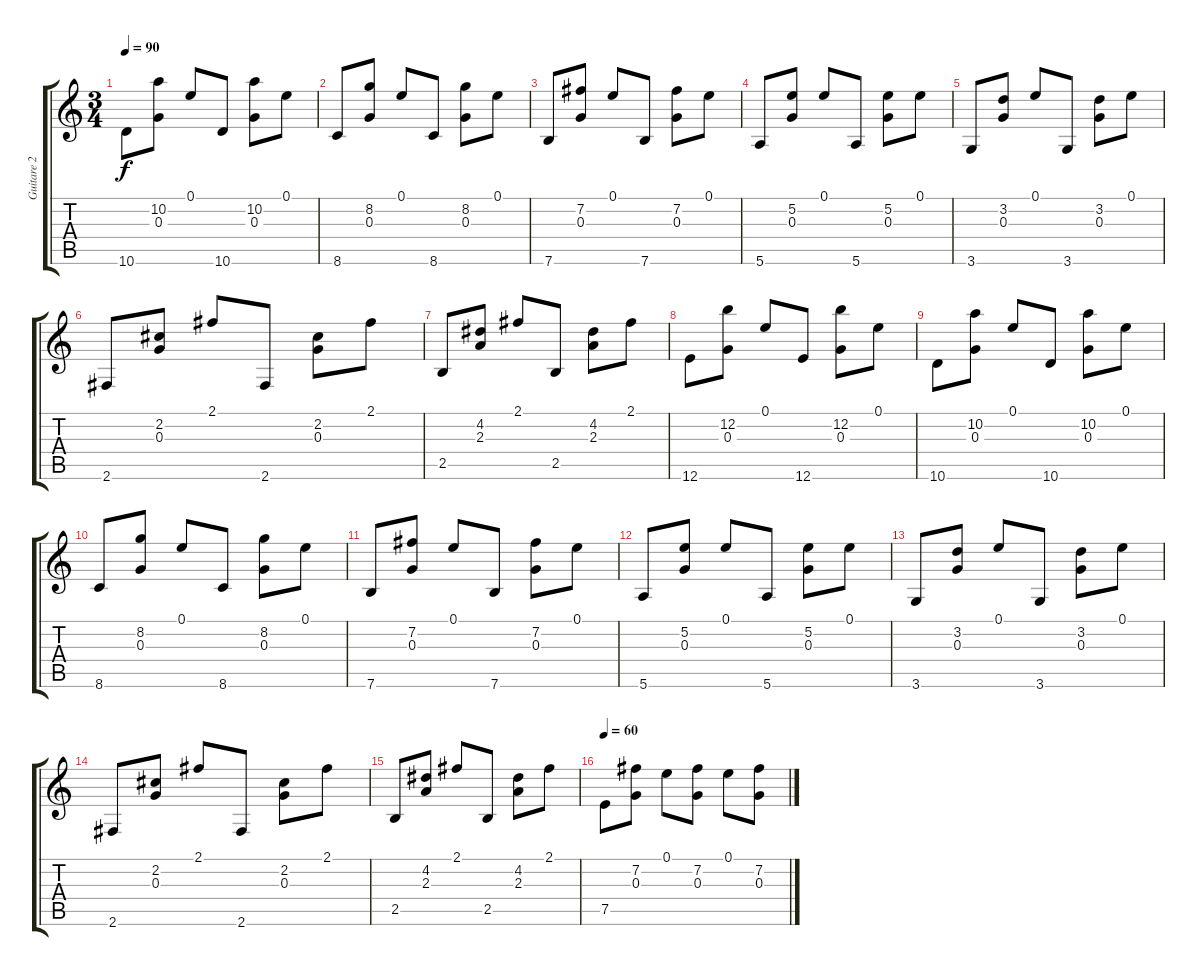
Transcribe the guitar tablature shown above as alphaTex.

\track ("Guitare 2" "Guitare 2") {instrument acousticguitarsteel}
\staff {score tabs}
\tuning (E4 B3 G3 D3 A2 E2) {hide}
\ts (3 4)
\tempo 90
\clef g2
\ks c
10.6.8{dy f} (10.2 0.3).8 0.1.8 10.6.8 (10.2 0.3).8 0.1.8 |
8.6.8 (8.2 0.3).8 0.1.8 8.6.8 (8.2 0.3).8 0.1.8 |
7.6.8 (7.2 0.3).8 0.1.8 7.6.8 (7.2 0.3).8 0.1.8 |
5.6.8 (5.2 0.3).8 0.1.8 5.6.8 (5.2 0.3).8 0.1.8 |
3.6.8 (3.2 0.3).8 0.1.8 3.6.8 (3.2 0.3).8 0.1.8 |
2.6.8 (2.2 0.3).8 2.1.8 2.6.8 (2.2 0.3).8 2.1.8 |
2.5.8 (4.2 2.3).8 2.1.8 2.5.8 (4.2 2.3).8 2.1.8 |
12.6.8 (12.2 0.3).8 0.1.8 12.6.8 (12.2 0.3).8 0.1.8 |
10.6.8 (10.2 0.3).8 0.1.8 10.6.8 (10.2 0.3).8 0.1.8 |
8.6.8 (8.2 0.3).8 0.1.8 8.6.8 (8.2 0.3).8 0.1.8 |
7.6.8 (7.2 0.3).8 0.1.8 7.6.8 (7.2 0.3).8 0.1.8 |
5.6.8 (5.2 0.3).8 0.1.8 5.6.8 (5.2 0.3).8 0.1.8 |
3.6.8 (3.2 0.3).8 0.1.8 3.6.8 (3.2 0.3).8 0.1.8 |
2.6.8 (2.2 0.3).8 2.1.8 2.6.8 (2.2 0.3).8 2.1.8 |
2.5.8 (4.2 2.3).8 2.1.8 2.5.8 (4.2 2.3).8 2.1.8 |
\tempo 60
7.5.8 (7.2 0.3).8 0.1.8 (7.2 0.3).8 0.1.8 (7.2 0.3).8
